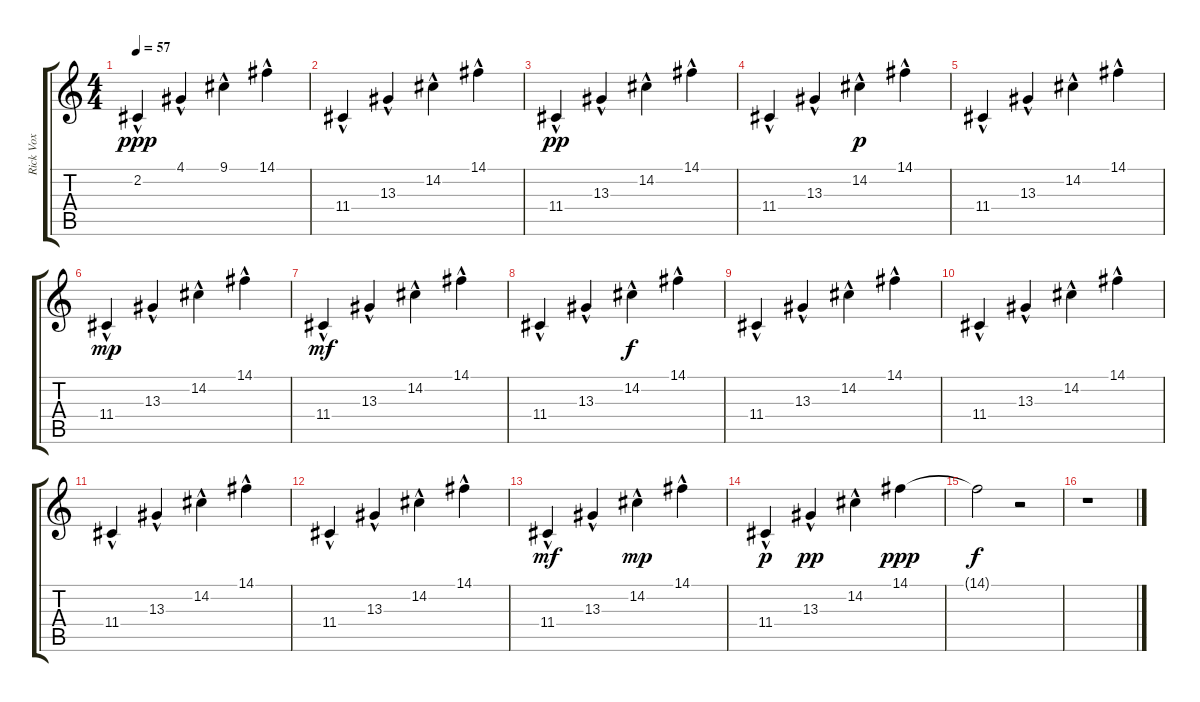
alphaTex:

\track ("Rick Vox" "Rick Vox") {instrument flute}
\staff {score tabs}
\tuning (E4 B3 G3 D3 A2 E2) {hide}
\ts (4 4)
\tempo 57
\clef g2
\ks c
2.2{hac}.4{dy ppp instrument choiraahs} 4.1{hac}.4 9.1{hac}.4 14.1{hac}.4 |
11.4{hac}.4 13.3{hac}.4 14.2{hac}.4 14.1{hac}.4 |
11.4{hac}.4{dy pp} 13.3{hac}.4 14.2{hac}.4 14.1{hac}.4 |
11.4{hac}.4 13.3{hac}.4 14.2{hac}.4{dy p} 14.1{hac}.4 |
11.4{hac}.4 13.3{hac}.4 14.2{hac}.4 14.1{hac}.4 |
11.4{hac}.4{dy mp} 13.3{hac}.4 14.2{hac}.4 14.1{hac}.4 |
11.4{hac}.4{dy mf} 13.3{hac}.4{volume 12} 14.2{hac}.4 14.1{hac}.4 |
11.4{hac}.4 13.3{hac}.4 14.2{hac}.4{dy f} 14.1{hac}.4 |
11.4{hac}.4 13.3{hac}.4 14.2{hac}.4 14.1{hac}.4 |
11.4{hac}.4 13.3{hac}.4 14.2{hac}.4 14.1{hac}.4 |
11.4{hac}.4 13.3{hac}.4 14.2{hac}.4 14.1{hac}.4 |
11.4{hac}.4 13.3{hac}.4 14.2{hac}.4 14.1{hac}.4 |
11.4{hac}.4{dy mf} 13.3{hac}.4 14.2{hac}.4{dy mp} 14.1{hac}.4 |
11.4{hac}.4{dy p} 13.3{hac}.4{dy pp} 14.2{hac}.4 14.1.4{dy ppp} |
14.1{t}.2{dy f} r.2 |
r.1
